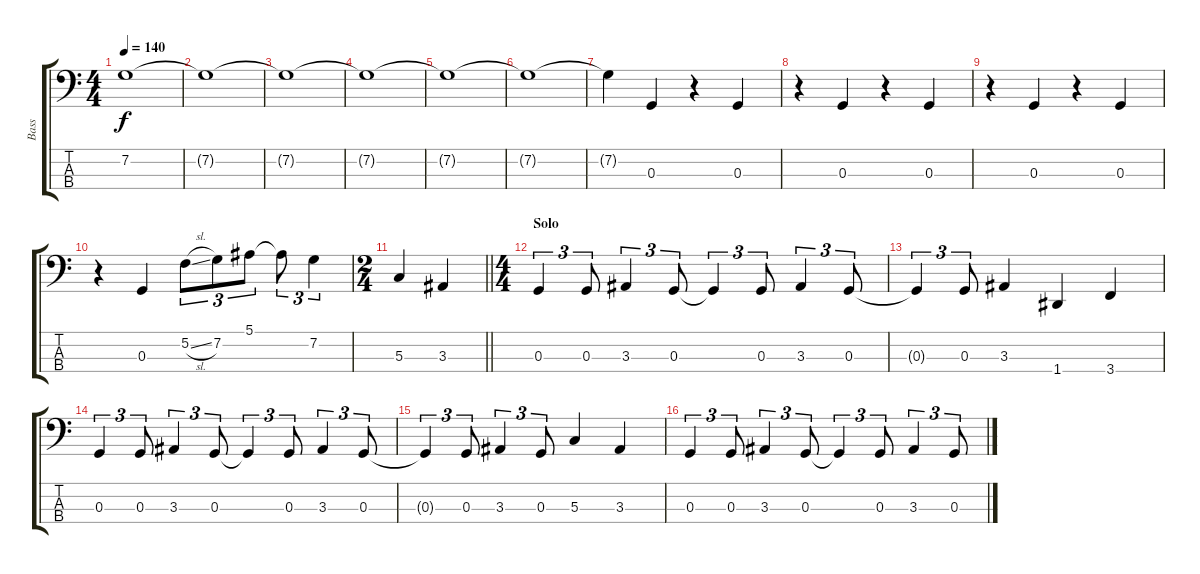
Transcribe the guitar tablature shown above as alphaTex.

\track ("Bass" "Bass") {instrument electricbassfinger}
\staff {score tabs}
\tuning (F2 C2 G1 D1) {hide}
\ts (4 4)
\tempo 140
\clef f4
\ks c
7.2{t}.1{dy f} |
7.2{t}.1 |
7.2{t}.1 |
7.2{t}.1 |
7.2{t}.1 |
7.2{t}.1 |
7.2{t}.4 0.3.4 r.4 0.3.4 |
r.4 0.3.4 r.4 0.3.4 |
r.4 0.3.4 r.4 0.3.4 |
r.4 0.3.4 5.2{sl}.8{tu (3 2)} 7.2.8{tu (3 2)} 5.1.8{tu (3 2)} 5.1{t}.8{tu (3 2)} 7.2.4{tu (3 2)} |
\ts (2 4)
\barLineRight lightlight
5.3.4 3.3.4 |
\ts (4 4)
\section ("" "Solo")
0.3.4{tu (3 2)} 0.3.8{tu (3 2)} 3.3.4{tu (3 2)} 0.3.8{tu (3 2)} 0.3{t}.4{tu (3 2)} 0.3.8{tu (3 2)} 3.3.4{tu (3 2)} 0.3.8{tu (3 2)} |
0.3{t}.4{tu (3 2)} 0.3.8{tu (3 2)} 3.3.4 1.4.4 3.4.4 |
0.3.4{tu (3 2)} 0.3.8{tu (3 2)} 3.3.4{tu (3 2)} 0.3.8{tu (3 2)} 0.3{t}.4{tu (3 2)} 0.3.8{tu (3 2)} 3.3.4{tu (3 2)} 0.3.8{tu (3 2)} |
0.3{t}.4{tu (3 2)} 0.3.8{tu (3 2)} 3.3.4{tu (3 2)} 0.3.8{tu (3 2)} 5.3.4 3.3.4 |
0.3.4{tu (3 2)} 0.3.8{tu (3 2)} 3.3.4{tu (3 2)} 0.3.8{tu (3 2)} 0.3{t}.4{tu (3 2)} 0.3.8{tu (3 2)} 3.3.4{tu (3 2)} 0.3.8{tu (3 2)}
